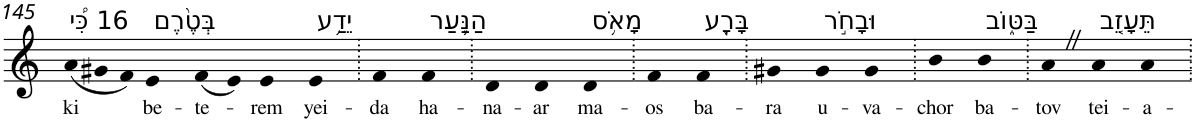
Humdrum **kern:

**kern	**text
*part1	*part1
*staff1	*staff1
*I"Piano	*
*I'Pno	*
!!LO:PB:g=z
*clefG2	*
*k[]	*
=145	=145
!LO:TX:a:t=16 כִּ֠י	!
!	!LO:LY:b
(12a	ki
12g#X	.
12f)	.
!LO:TX:a:t=בְּטֶ֨רֶם	!
!	!LO:LY:b
4e	be-
!	!LO:LY:b
(8f	-te-
8e)	.
!	!LO:LY:b
4e	-rem
!LO:TX:a:t=יֵדַ֥ע	!
!	!LO:LY:b
4e	yei-
=146.	=146.
!	!LO:LY:b
4f	-da
!LO:TX:a:t=הַנַּ֛עַר	!
!	!LO:LY:b
4f	ha-
=147.	=147.
!	!LO:LY:b
4d	-na-
!	!LO:LY:b
4d	-ar
!LO:TX:a:t=מָאֹ֥ס	!
!	!LO:LY:b
4d	ma-
=148.	=148.
!	!LO:LY:b
4f	-os
!LO:TX:a:t=בָּרָ֖ע	!
!	!LO:LY:b
4f	ba-
=149.	=149.
!	!LO:LY:b
4g#X	-ra
!LO:TX:a:t=וּבָחֹ֣ר	!
!	!LO:LY:b
4g#	u-
!	!LO:LY:b
4g#	-va-
=150.	=150.
!	!LO:LY:b
4b	-chor
!LO:TX:a:t=בַּטּ֑וֹב	!
!	!LO:LY:b
4b	ba-
=151.	=151.
!	!LO:LY:b
4aZ	-tov
!LO:TX:a:t=תֵּעָזֵ֤ב	!
!	!LO:LY:b
4a	tei-
!	!LO:LY:b
4a	-a-
=.	=.
*-	*-
